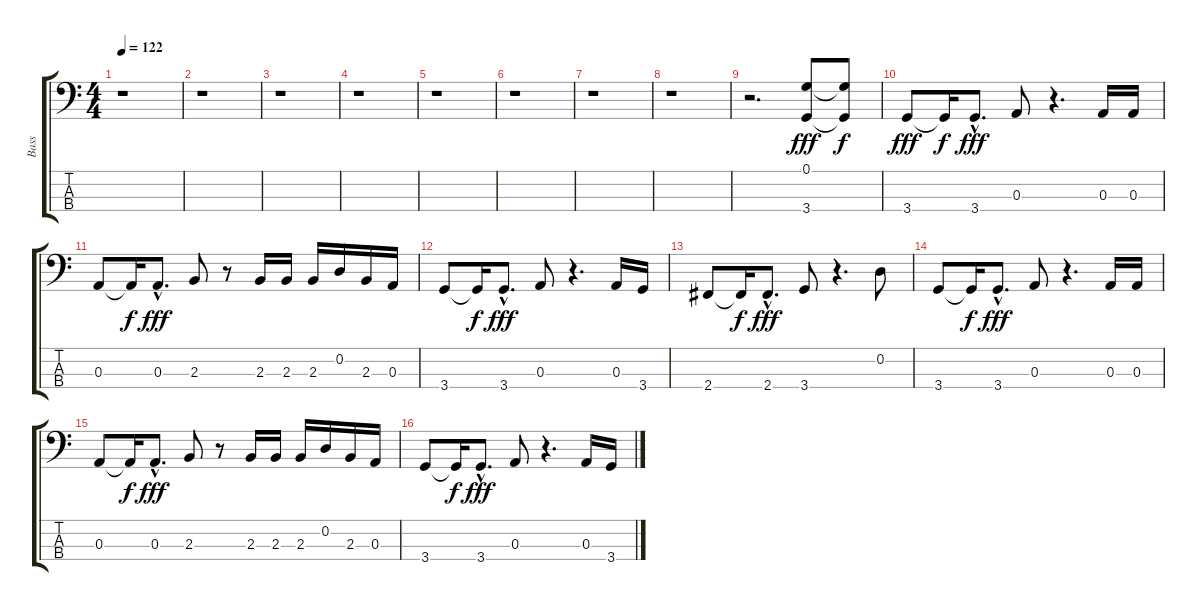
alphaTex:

\track ("Bass" "Bass") {instrument electricbassfinger}
\staff {score tabs}
\tuning (G2 D2 A1 E1) {hide}
\ts (4 4)
\tempo 122
\clef f4
\ks c
r.1{dy fff instrument electricbassfinger} |
r.1 |
r.1 |
r.1 |
r.1 |
r.1 |
r.1 |
r.1 |
r.2{d} (0.1 3.4).8 (0.1{t} 3.4{t}).8{dy f} |
3.4.8{dy fff} 3.4{t}.16{dy f} 3.4{hac}.8{d dy fff} 0.3.8 r.4{d} 0.3.16 0.3.16 |
0.3.8 0.3{t}.16{dy f} 0.3{hac}.8{d dy fff} 2.3.8 r.8 2.3.16 2.3.16 2.3.16 0.2.16 2.3.16 0.3.16 |
3.4.8 3.4{t}.16{dy f} 3.4{hac}.8{d dy fff} 0.3.8 r.4{d} 0.3.16 3.4.16 |
2.4.8 2.4{t}.16{dy f} 2.4{hac}.8{d dy fff} 3.4.8 r.4{d} 0.2.8 |
3.4.8 3.4{t}.16{dy f} 3.4{hac}.8{d dy fff} 0.3.8 r.4{d} 0.3.16 0.3.16 |
0.3.8 0.3{t}.16{dy f} 0.3{hac}.8{d dy fff} 2.3.8 r.8 2.3.16 2.3.16 2.3.16 0.2.16 2.3.16 0.3.16 |
3.4.8 3.4{t}.16{dy f} 3.4{hac}.8{d dy fff} 0.3.8 r.4{d} 0.3.16 3.4.16
